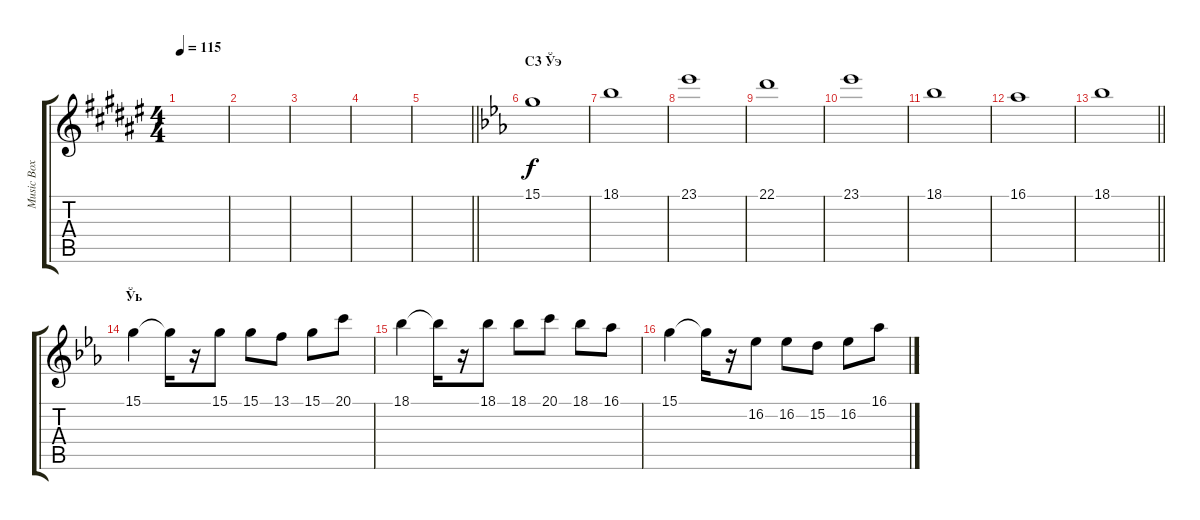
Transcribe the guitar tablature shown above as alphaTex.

\track ("Music Box" "Music Box") {instrument musicbox}
\staff {score tabs}
\tuning (E4 B3 G3 D3 A2 E2) {hide}
\ts (4 4)
\tempo 115
\clef g2
\ks d#minor
|
|
|
|
\barLineRight lightlight
|
\section ("" "C3 Ўэ")
\ks eb
15.1.1 |
18.1.1 |
23.1.1 |
22.1.1 |
23.1.1 |
18.1.1 |
16.1.1 |
\barLineRight lightlight
18.1.1 |
\section ("" "Ўь")
15.1.4 15.1{t}.16 r.16 15.1.8 15.1.8 13.1.8 15.1.8 20.1.8 |
18.1.4 18.1{t}.16 r.16 18.1.8 18.1.8 20.1.8 18.1.8 16.1.8 |
15.1.4 15.1{t}.16 r.16 16.2.8 16.2.8 15.2.8 16.2.8 16.1.8
